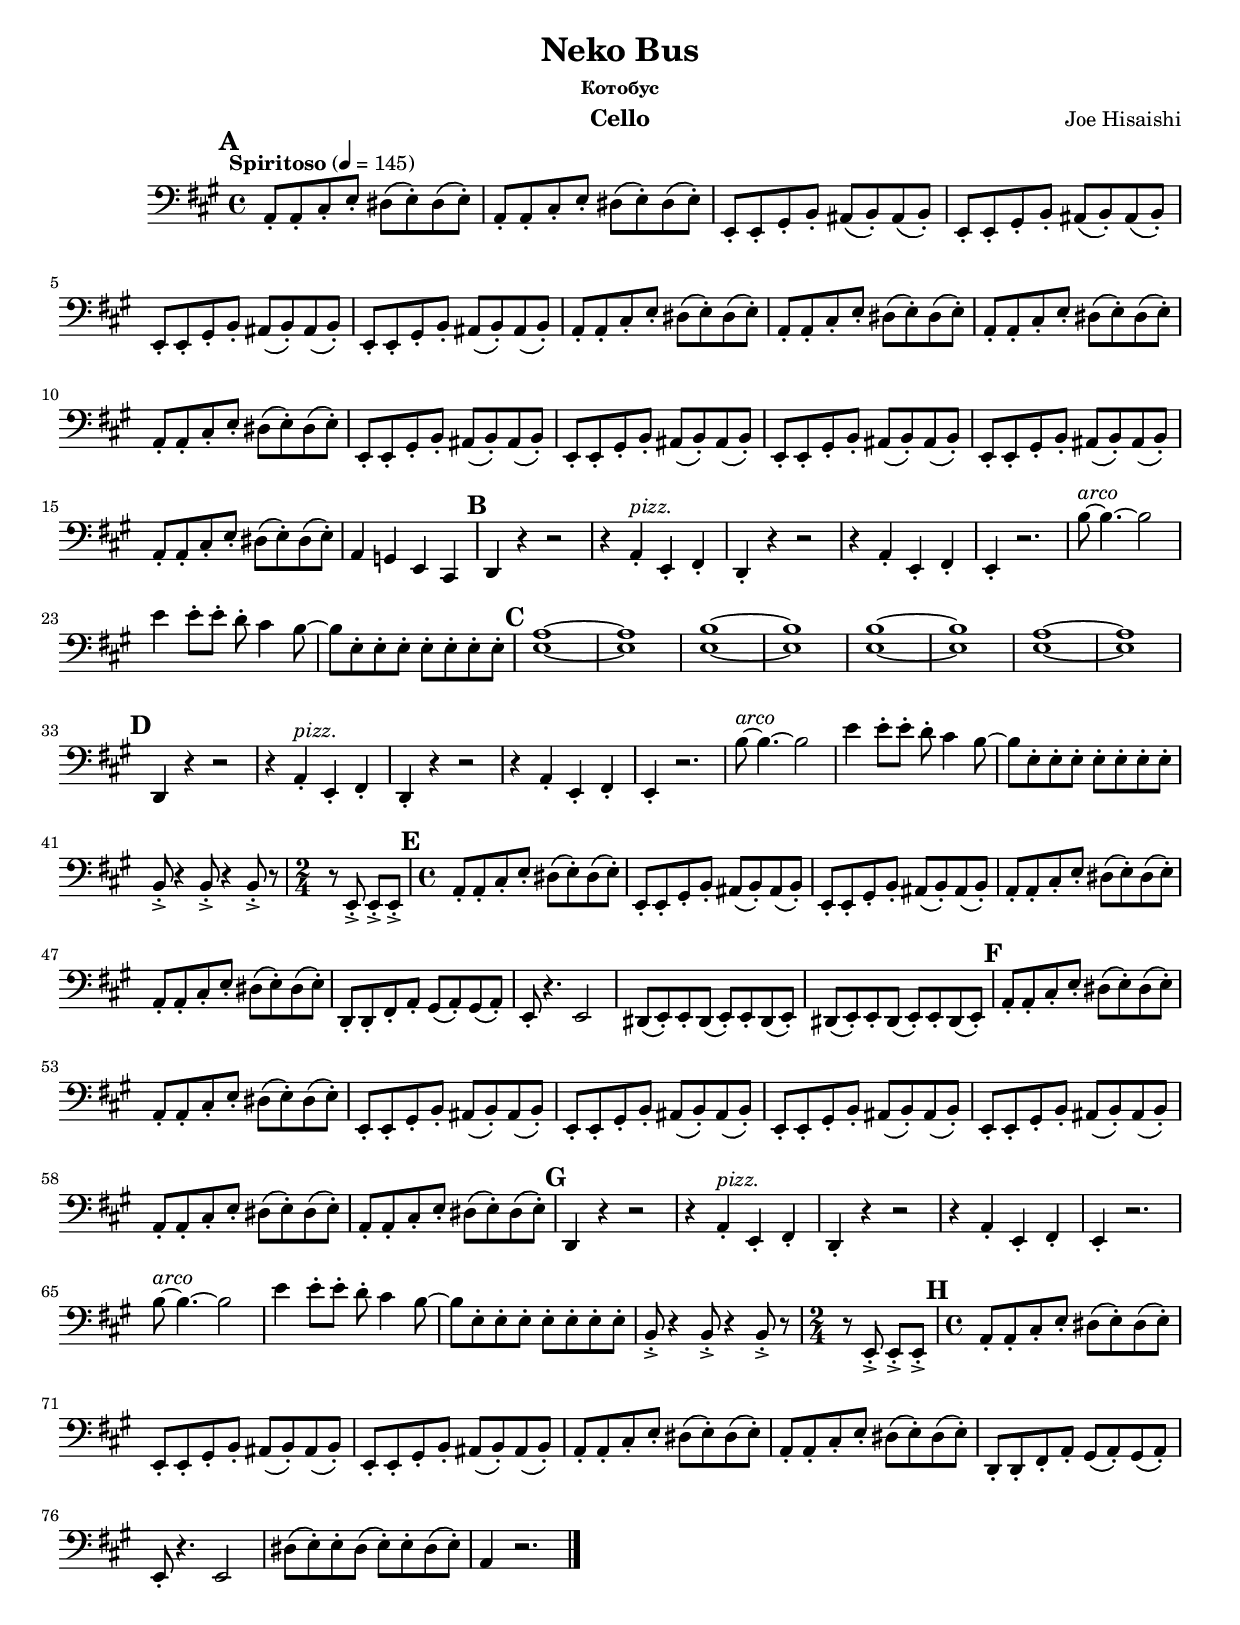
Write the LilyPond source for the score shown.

\include "src/header.ly"
#(set-global-staff-size 18)

\header {
    instrument = "Cello"
}

\include "src/settings.ly"
celloOne = \relative c {
  \defaultTempo
  \defaultKey
  \defaultTime
  \clef bass
  \set Score.skipBars = ##t

  \tag #'part \mark \default

  a8-. a-. cis-. e-. dis\( e\)-. dis\( e\)-.
  a,8-. a-. cis-. e-. dis\( e\)-. dis\( e\)-.
  e,8-. e-. gis-. h-. ais\( h\)-. ais\( h\)-.
  e,8-. e-. gis-. h-. ais\( h\)-. ais\( h\)-.
  e,8-. e-. gis-. h-. ais\( h\)-. ais\( h\)-.
  e,8-. e-. gis-. h-. ais\( h\)-. ais\( h\)-.
  a8-. a-. cis-. e-. dis\( e\)-. dis\( e\)-.
  a,8-. a-. cis-. e-. dis\( e\)-. dis\( e\)-.

  a,8-. a-. cis-. e-. dis\( e\)-. dis\( e\)-.
  a,8-. a-. cis-. e-. dis\( e\)-. dis\( e\)-.
  e,8-. e-. gis-. h-. ais\( h\)-. ais\( h\)-.
  e,8-. e-. gis-. h-. ais\( h\)-. ais\( h\)-.
  e,8-. e-. gis-. h-. ais\( h\)-. ais\( h\)-.
  e,8-. e-. gis-. h-. ais\( h\)-. ais\( h\)-.
  a8-. a-. cis-. e-. dis\( e\)-. dis\( e\)-.
  a,4 g e cis

  \tag #'part \mark \default

  d4 r4 r2
  r4 a'4-.^\markup{\italic pizz.} e-. fis-.
  d4-. r4 r2
  r4 a'4-. e-. fis-.
  e4-. r2.
  h''8~^\markup{\italic arco} h4.~ h2
  e4 e8-. e-. d-. cis4 h8~
  h8 e,8-. e8-. e8-. e8-. e8-. e8-. e8-.

  \tag #'part \mark \default

  <e a>1~
  <e a>1
  <e h'>1~
  <e h'>1

  <e h'>1~
  <e h'>1
  <e a>1~
  <e a>1

  \tag #'part \mark \default

  d,4 r4 r2
  r4 a'4-.^\markup{\italic pizz.} e-. fis-.
  d4-. r4 r2
  r4 a'4-. e-. fis-.
  e4-. r2.
  h''8~^\markup{\italic arco} h4.~ h2
  e4 e8-. e-. d-. cis4 h8~
  h8 e,8-. e8-. e8-. e8-. e8-. e8-. e8-.

  h8-.-> r4 h8-.-> r4 h8-.-> r8

  \time 2/4
  r8 e,8-.-> e8-.-> e8-.->

  \tag #'part \mark \default
  \time 4/4

  a8-. a-. cis-. e-. dis\( e\)-. dis\( e\)-.
  e,8-. e-. gis-. h-. ais\( h\)-. ais\( h\)-.
  e,8-. e-. gis-. h-. ais\( h\)-. ais\( h\)-.
  a8-. a-. cis-. e-. dis\( e\)-. dis\( e\)-.
  a,8-. a-. cis-. e-. dis\( e\)-. dis\( e\)-.
  d,8-. d-. fis-. a-. gis\( a\)-. gis\( a\)-.
  e8-. r4. e2
  dis8\( e\)-. e-. dis8\( e\)-. e-. dis8\( e\)-. 
  dis8\( e\)-. e-. dis8\( e\)-. e-. dis8\( e\)-. 

  \tag #'part \mark \default

  a8-. a-. cis-. e-. dis\( e\)-. dis\( e\)-.
  a,8-. a-. cis-. e-. dis\( e\)-. dis\( e\)-.
  e,8-. e-. gis-. h-. ais\( h\)-. ais\( h\)-.
  e,8-. e-. gis-. h-. ais\( h\)-. ais\( h\)-.
  e,8-. e-. gis-. h-. ais\( h\)-. ais\( h\)-.
  e,8-. e-. gis-. h-. ais\( h\)-. ais\( h\)-.
  a8-. a-. cis-. e-. dis\( e\)-. dis\( e\)-.
  a,8-. a-. cis-. e-. dis\( e\)-. dis\( e\)-.

  \tag #'part \mark \default

  d,4 r4 r2
  r4 a'4-.^\markup{\italic pizz.} e-. fis-.
  d4-. r4 r2
  r4 a'4-. e-. fis-.
  e4-. r2.
  h''8~^\markup{\italic arco} h4.~ h2
  e4 e8-. e-. d-. cis4 h8~
  h8 e,8-. e8-. e8-. e8-. e8-. e8-. e8-.

  h8-.-> r4 h8-.-> r4 h8-.-> r8

  \time 2/4
  r8 e,8-.-> e8-.-> e8-.->

  \tag #'part \mark \default
  \time 4/4

  a8-. a-. cis-. e-. dis\( e\)-. dis\( e\)-.
  e,8-. e-. gis-. h-. ais\( h\)-. ais\( h\)-.
  e,8-. e-. gis-. h-. ais\( h\)-. ais\( h\)-.
  a8-. a-. cis-. e-. dis\( e\)-. dis\( e\)-.
  a,8-. a-. cis-. e-. dis\( e\)-. dis\( e\)-.
  d,8-. d-. fis-. a-. gis\( a\)-. gis\( a\)-.
  e8-. r4. e2

  dis'8\( e\)-. e-. dis8\( e\)-. e-. dis8\( e\)-. 
  a,4 r2.

  \bar "|."
}


\score {
  \new Score {
    \set Score.markFormatter = #format-mark-box-numbers
    \new Staff <<
      \set Staff.midiInstrument = "cello"
      \keepWithTag #'part \celloOne
    >>
  }
  \layout {
    \include "src/layout.ly"
  }
  \midi {}
}
\paper {
}
